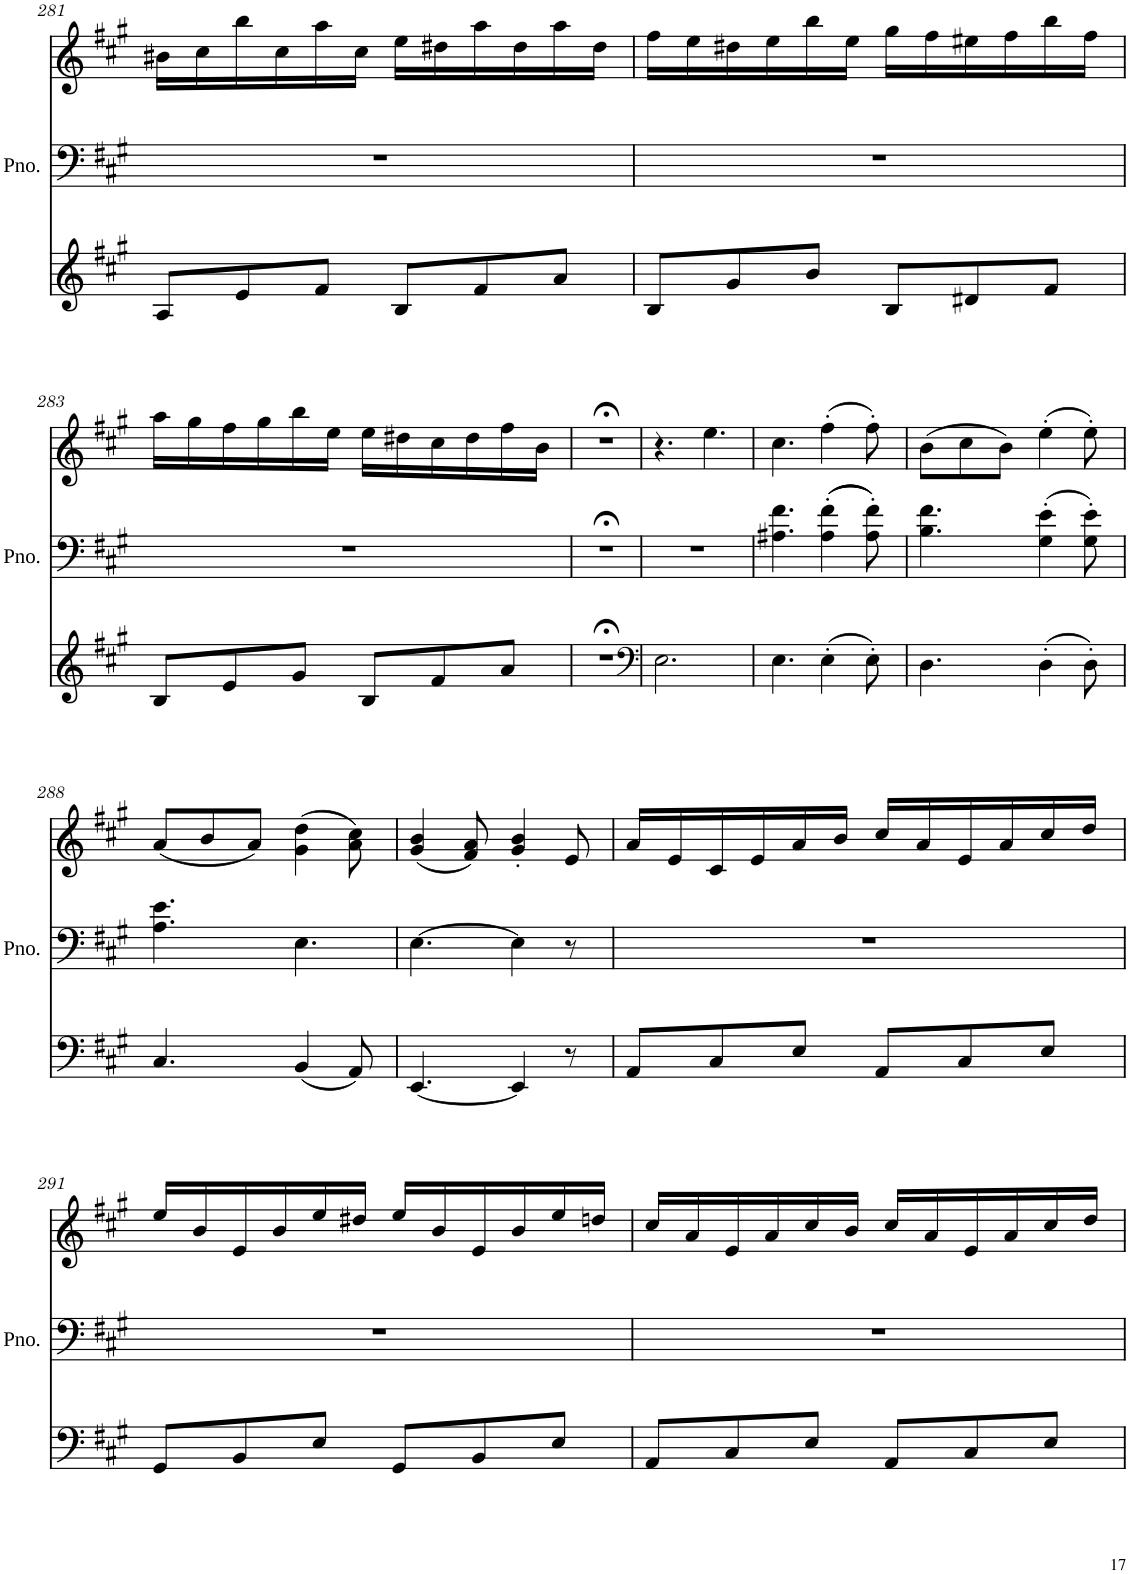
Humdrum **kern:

**kern	**kern	**kern
*part1	*part1	*part1
*staff3	*staff2	*staff1
*I"Piano	*	*
*I'Pno.	*	*
!!LO:PB:g=z
*clefG2	*clefF4	*clefG2
*k[f#c#g#]	*k[f#c#g#]	*k[f#c#g#]
*M6/8	*M6/8	*M6/8
=281	=281	=281
8A/L	2.r	16b#X\LL
.	.	16cc#\
8e/	.	16bb\
.	.	16cc#\
8f#/J	.	16aa\
.	.	16cc#\JJ
8B/L	.	16ee\LL
.	.	16dd#X\
8f#/	.	16aa\
.	.	16dd#\
8a/J	.	16aa\
.	.	16dd#\JJ
=282	=282	=282
8B/L	2.r	16ff#\LL
.	.	16ee\
8g#/	.	16dd#X\
.	.	16ee\
8b/J	.	16bb\
.	.	16ee\JJ
8B/L	.	16gg#\LL
.	.	16ff#\
8d#X/	.	16ee#X\
.	.	16ff#\
8f#/J	.	16bb\
.	.	16ff#\JJ
!!LO:LB:g=z
=283	=283	=283
8B/L	2.r	16aa\LL
.	.	16gg#\
8e/	.	16ff#\
.	.	16gg#\
8g#/J	.	16bb\
.	.	16ee\JJ
8B/L	.	16ee\LL
.	.	16dd#X\
8f#/	.	16cc#\
.	.	16dd#\
8a/J	.	16ff#\
.	.	16b\JJ
=284	=284	=284
2.r;<	2.r;<	2.r;<
=285	=285	=285
*clefF4	*	*
2.E\	2.r	4.r
.	.	4.ee\
=286	=286	=286
4.E\	4.A#X\ 4.f#\	4.cc#\
4E'\	4A#\' 4f#\'	(4ff#'\
8E'\	8A#\' 8f#\'	8ff#'\)
=287	=287	=287
4.D\	4.B\ 4.f#\	(8b\L
.	.	8cc#\
.	.	8b\J)
4D'\	4G#\' 4e\'	(4ee'\
8D'\	8G#\' 8e\'	8ee'\)
!!LO:LB:g=z
=288	=288	=288
4.C#/	4.A\ 4.e\	(8a/L
.	.	8b/
.	.	8a/J)
4BB/	4.E\	(4g#\ 4dd\
8AA/	.	8a\ 8cc#\)
=289	=289	=289
[4.EE/	[4.E\	(4g#/ 4b/
.	.	8f#/ 8a/)
4EE/]	4E\]	4g#/' 4b/'
8r	8r	8e/
=290	=290	=290
8AA/L	2.r	16a/LL
.	.	16e/
8C#/	.	16c#/
.	.	16e/
8E/J	.	16a/
.	.	16b/JJ
8AA/L	.	16cc#/LL
.	.	16a/
8C#/	.	16e/
.	.	16a/
8E/J	.	16cc#/
.	.	16dd/JJ
!!LO:LB:g=z
=291	=291	=291
8GG#/L	2.r	16ee/LL
.	.	16b/
8BB/	.	16e/
.	.	16b/
8E/J	.	16ee/
.	.	16dd#X/JJ
8GG#/L	.	16ee/LL
.	.	16b/
8BB/	.	16e/
.	.	16b/
8E/J	.	16ee/
.	.	16ddn/JJ
=292	=292	=292
8AA/L	2.r	16cc#/LL
.	.	16a/
8C#/	.	16e/
.	.	16a/
8E/J	.	16cc#/
.	.	16b/JJ
8AA/L	.	16cc#/LL
.	.	16a/
8C#/	.	16e/
.	.	16a/
8E/J	.	16cc#/
.	.	16dd/JJ
=	=	=
*-	*-	*-
